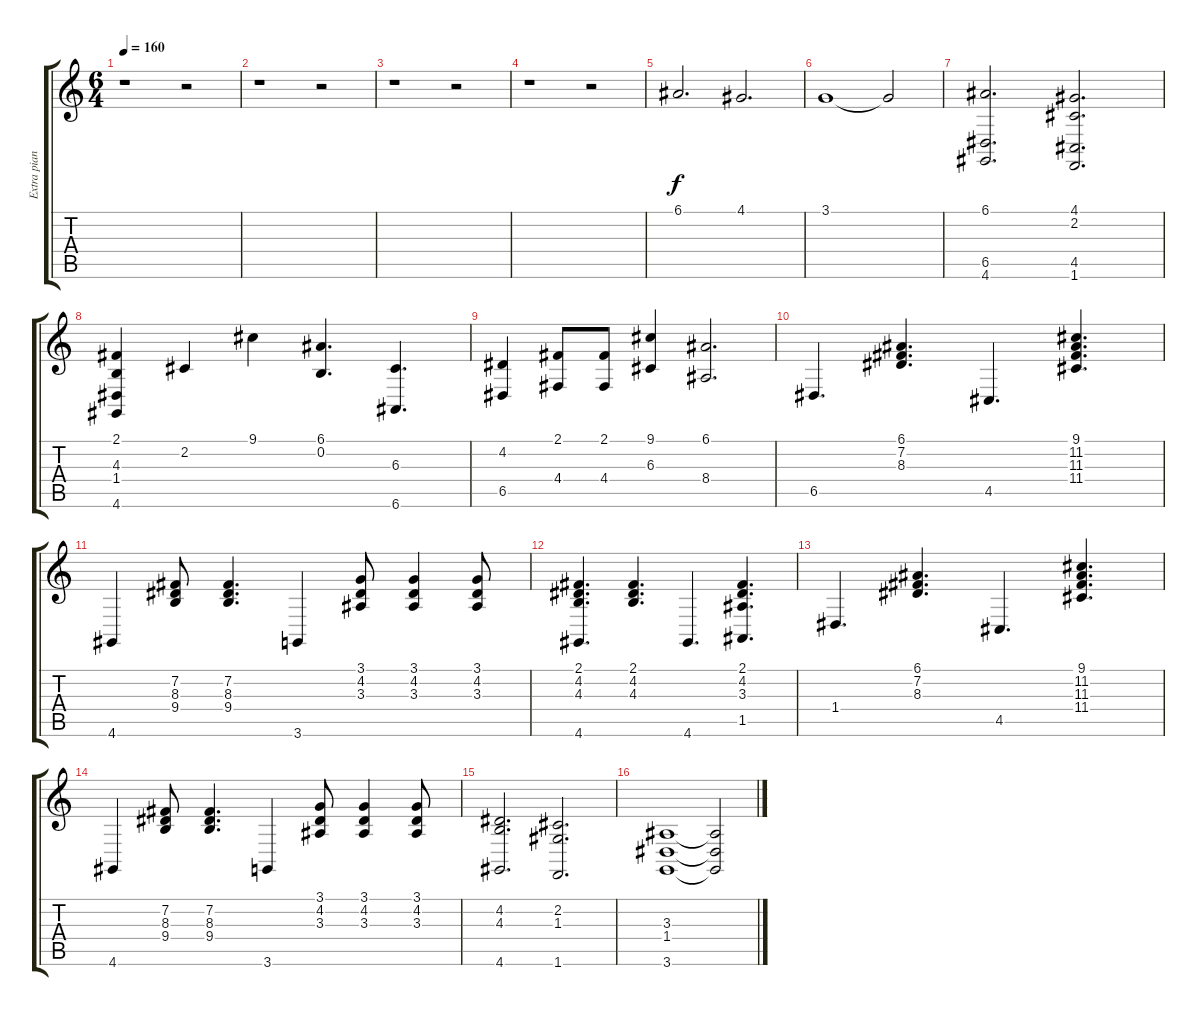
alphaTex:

\track ("Extra piano" "Extra pian") {instrument rockorgan}
\staff {score tabs}
\tuning (E4 B3 G3 D3 A2 E2) {hide}
\ts (6 4)
\tempo 160
\clef g2
\ks c
r.1{dy f} r.2 |
r.1 r.2 |
r.1 r.2 |
r.1 r.2 |
6.1.2{d} 4.1.2{d} |
3.1.1 3.1{t}.2 |
(6.1 6.5 4.6).2{d} (4.1 2.2 4.5 1.6).2{d} |
(2.1 4.3 1.4 4.6).4 2.2.4 9.1.4 (6.1 0.2).4{d} (6.3 6.6).4{d} |
(4.2 6.5).4 (2.1 4.4).8 (2.1 4.4).8 (9.1 6.3).4 (6.1 8.4).2{d} |
6.5.4{d} (6.1 7.2 8.3).4{d} 4.5.4{d} (9.1 11.2 11.3 11.4).4{d} |
4.6.4 (7.2 8.3 9.4).8 (7.2 8.3 9.4).4{d} 3.6.4 (3.1 4.2 3.3).8 (3.1 4.2 3.3).4 (3.1 4.2 3.3).8 |
(2.1 4.2 4.3 4.6).4{d} (2.1 4.2 4.3).4{d} 4.6.4{d} (2.1 4.2 3.3 1.5).4{d} |
1.4.4{d} (6.1 7.2 8.3).4{d} 4.5.4{d} (9.1 11.2 11.3 11.4).4{d} |
4.6.4 (7.2 8.3 9.4).8 (7.2 8.3 9.4).4{d} 3.6.4 (3.1 4.2 3.3).8 (3.1 4.2 3.3).4 (3.1 4.2 3.3).8 |
(4.2 4.3 4.6).2{d} (2.2 1.3 1.6).2{d} |
(3.3 1.4 3.6).1 (3.3{t} 1.4{t} 3.6{t}).2
